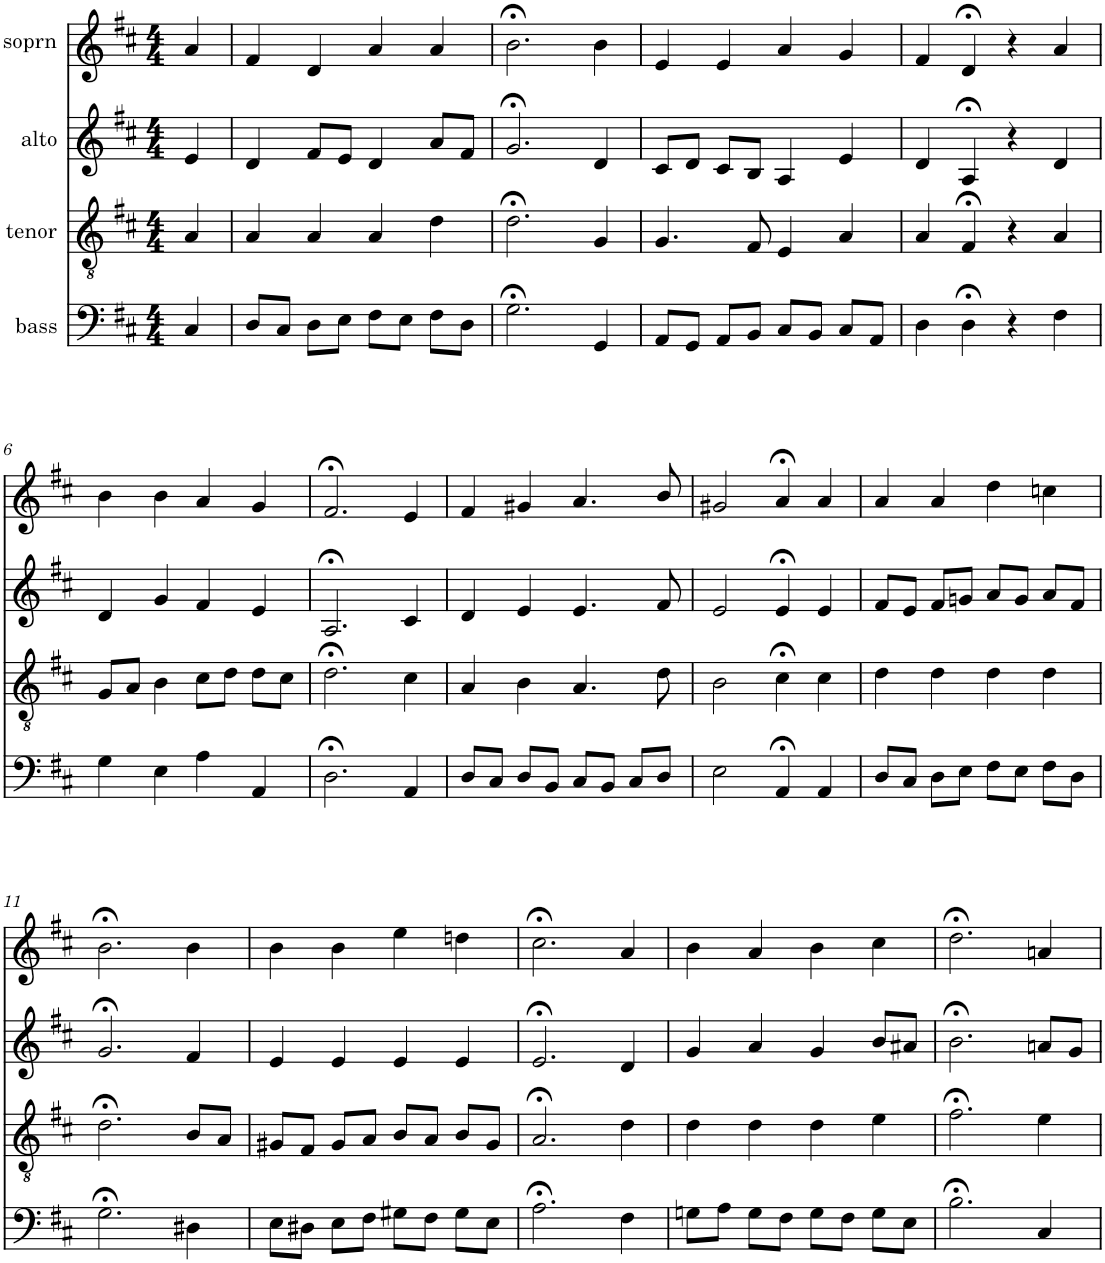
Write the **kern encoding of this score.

**kern	**kern	**kern	**kern
*part4	*part3	*part2	*part1
*staff4	*staff3	*staff2	*staff1
*I"bass	*I"tenor	*I"alto	*I"soprn
*clefF4	*clefGv2	*clefG2	*clefG2
*k[f#c#]	*k[f#c#]	*k[f#c#]	*k[f#c#]
*D:	*D:	*D:	*D:
*M4/4	*M4/4	*M4/4	*M4/4
=1	=1	=1	=1
4C#/	4A/	4e/	4a/
=2	=2	=2	=2
8D/L	4A/	4d/	4f#/
8C#/J	.	.	.
8D\L	4A/	8f#/L	4d/
8E\J	.	8e/J	.
8F#\L	4A/	4d/	4a/
8E\J	.	.	.
8F#\L	4d\	8a/L	4a/
8D\J	.	8f#/J	.
=3	=3	=3	=3
2.G;<\	2.d;<\	2.g;</	2.b;<\
4GG/	4G/	4d/	4b\
=4	=4	=4	=4
8AA/L	4.G/	8c#/L	4e/
8GG/J	.	8d/J	.
8AA/L	.	8c#/L	4e/
8BB/J	8F#/	8B/J	.
8C#/L	4E/	4A/	4a/
8BB/J	.	.	.
8C#/L	4A/	4e/	4g/
8AA/J	.	.	.
=5	=5	=5	=5
4D\	4A/	4d/	4f#/
4D;<\	4F#;</	4A;</	4d;</
4r	4r	4r	4r
4F#\	4A/	4d/	4a/
!!LO:LB:g=z
=6	=6	=6	=6
4G\	8G/L	4d/	4b\
.	8A/J	.	.
4E\	4B\	4g/	4b\
4A\	8c#\L	4f#/	4a/
.	8d\J	.	.
4AA/	8d\L	4e/	4g/
.	8c#\J	.	.
=7	=7	=7	=7
2.D;<\	2.d;<\	2.A;</	2.f#;</
4AA/	4c#\	4c#/	4e/
=8	=8	=8	=8
8D/L	4A/	4d/	4f#/
8C#/J	.	.	.
8D/L	4B\	4e/	4g#X/
8BB/J	.	.	.
8C#/L	4.A/	4.e/	4.a/
8BB/J	.	.	.
8C#/L	.	.	.
8D/J	8d\	8f#/	8b/
=9	=9	=9	=9
2E\	2B\	2e/	2g#X/
4AA;</	4c#;<\	4e;</	4a;</
4AA/	4c#\	4e/	4a/
=10	=10	=10	=10
8D/L	4d\	8f#/L	4a/
8C#/J	.	8e/J	.
8D\L	4d\	8f#/L	4a/
8E\J	.	8gn/J	.
8F#\L	4d\	8a/L	4dd\
8E\J	.	8g/J	.
8F#\L	4d\	8a/L	4ccn\
8D\J	.	8f#/J	.
!!LO:LB:g=z
=11	=11	=11	=11
2.G;<\	2.d;<\	2.g;</	2.b;<\
4D#X\	8B/L	4f#/	4b\
.	8A/J	.	.
=12	=12	=12	=12
8E\L	8G#X/L	4e/	4b\
8D#X\J	8F#/J	.	.
8E\L	8G#/L	4e/	4b\
8F#\J	8A/J	.	.
8G#X\L	8B/L	4e/	4ee\
8F#\J	8A/J	.	.
8G#\L	8B/L	4e/	4ddn\
8E\J	8G#/J	.	.
=13	=13	=13	=13
2.A;<\	2.A;</	2.e;</	2.cc#;<\
4F#\	4d\	4d/	4a/
=14	=14	=14	=14
8Gn\L	4d\	4g/	4b\
8A\J	.	.	.
8G\L	4d\	4a/	4a/
8F#\J	.	.	.
8G\L	4d\	4g/	4b\
8F#\J	.	.	.
8G\L	4e\	8b/L	4cc#\
8E\J	.	8a#X/J	.
=15	=15	=15	=15
2.B;<\	2.f#;<\	2.b;<\	2.dd;<\
4C#/	4e\	8an/L	4an/
.	.	8g/J	.
=	=	=	=
*-	*-	*-	*-
